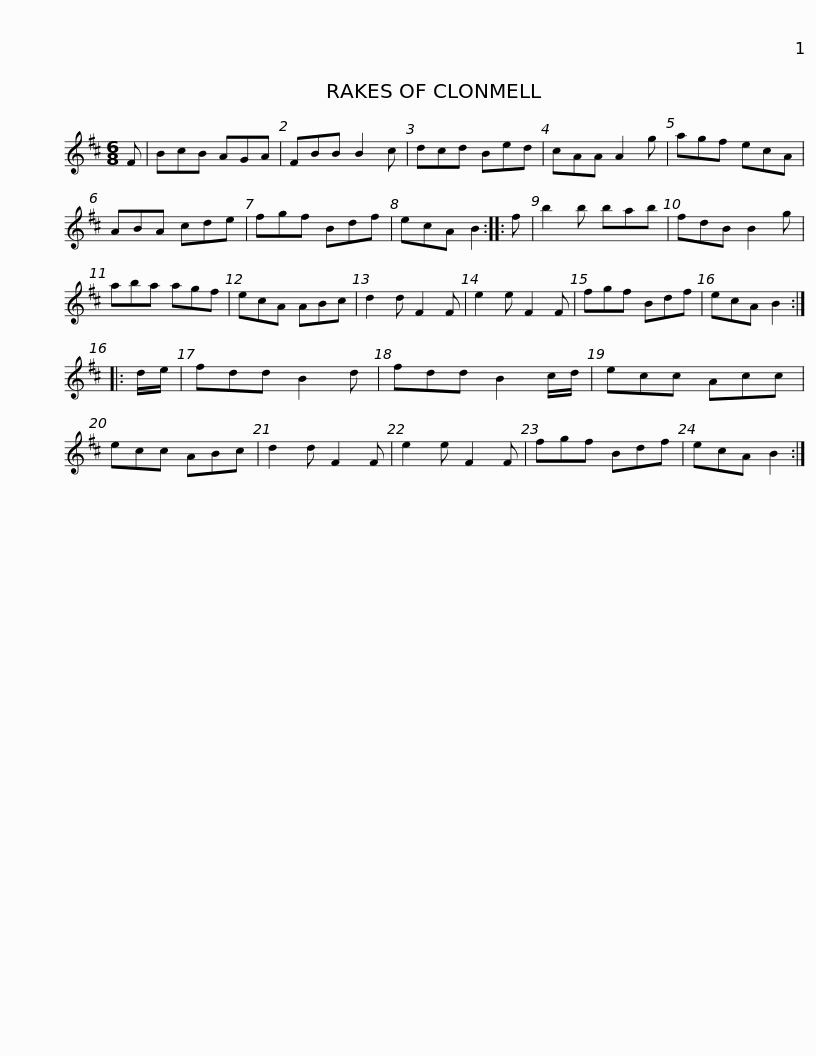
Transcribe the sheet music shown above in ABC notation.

X:1
L:1/8
M:6/8
I:linebreak $
K:Bmin
V:1 treble
V:1
 F | BcB AGA | FBB B2 c | dcd Bed | cAA A2 g | %5
 agf ecA | ABA cde | fgf Bdf |$ ecA B2 :: f | %10
 b2 b bab | fdB B2 g | aba agf | ecA ABc | d2 d F2 F | %15
 e2 e F2 F |$ fgf Bdf | ecA B2 :: d/e/ | fdd B2 d | %20
 fdd B2 c/d/ | ecc Acc | ecc ABc | d2 d F2 F |$ e2 e F2 F | %25
 fgf Bdf | ecA B2 :| %27
